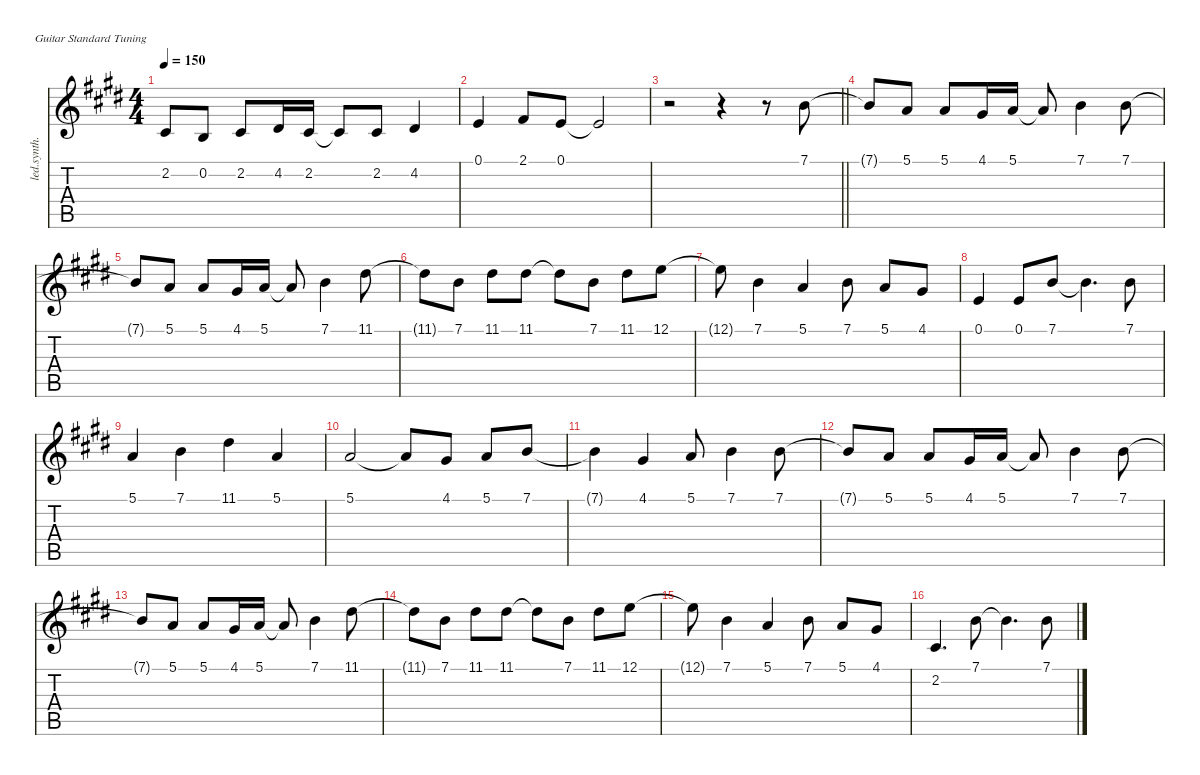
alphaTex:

\defaultSystemsLayout 4
\hideDynamics
\bracketExtendMode nobrackets
\track ("Harmony" "led.synth.") {instrument lead6voice}
\staff {score tabs}
\tuning (E4 B3 G3 D3 A2 E2)
\ts (4 4)
\tempo 150
\clef g2
\ks c#minor
2.2{acc #}.8{dy f} 0.2{acc forcenatural}.8 2.2{acc #}.8 4.2{acc #}.16 2.2{acc #}.16 2.2{t acc #}.8 2.2{acc #}.8 4.2{acc #}.4 |
0.1{acc forcenatural}.4 2.1{acc #}.8 0.1{acc forcenatural}.8 0.1{t acc forcenatural}.2 |
\barLineRight lightlight
r.2 r.4 r.8 7.1{acc forcenatural}.8 |
7.1{t acc forcenatural}.8 5.1{acc forcenatural}.8 5.1{acc forcenatural}.8 4.1{acc #}.16 5.1{acc forcenatural}.16 5.1{t acc forcenatural}.8 7.1{acc forcenatural}.4 7.1{acc forcenatural}.8 |
7.1{t acc forcenatural}.8 5.1{acc forcenatural}.8 5.1{acc forcenatural}.8 4.1{acc #}.16 5.1{acc forcenatural}.16 5.1{t acc forcenatural}.8 7.1{acc forcenatural}.4 11.1{acc #}.8 |
11.1{t acc #}.8 7.1{acc forcenatural}.8 11.1{acc #}.8 11.1{acc #}.8 11.1{t acc #}.8 7.1{acc forcenatural}.8 11.1{acc #}.8 12.1{acc forcenatural}.8 |
12.1{t acc forcenatural}.8 7.1{acc forcenatural}.4 5.1{acc forcenatural}.4 7.1{acc forcenatural}.8 5.1{acc forcenatural}.8 4.1{acc #}.8 |
0.1{acc forcenatural}.4 0.1{acc forcenatural}.8 7.1{acc forcenatural}.8 7.1{t acc forcenatural}.4{d} 7.1{acc forcenatural}.8 |
5.1{acc forcenatural}.4 7.1{acc forcenatural}.4 11.1{acc #}.4 5.1{acc forcenatural}.4 |
5.1{acc forcenatural}.2 5.1{t acc forcenatural}.8 4.1{acc #}.8 5.1{acc forcenatural}.8 7.1{acc forcenatural}.8 |
7.1{t acc forcenatural}.4 4.1{acc #}.4 5.1{acc forcenatural}.8 7.1{acc forcenatural}.4 7.1{acc forcenatural}.8 |
7.1{t acc forcenatural}.8 5.1{acc forcenatural}.8 5.1{acc forcenatural}.8 4.1{acc #}.16 5.1{acc forcenatural}.16 5.1{t acc forcenatural}.8 7.1{acc forcenatural}.4 7.1{acc forcenatural}.8 |
7.1{t acc forcenatural}.8 5.1{acc forcenatural}.8 5.1{acc forcenatural}.8 4.1{acc #}.16 5.1{acc forcenatural}.16 5.1{t acc forcenatural}.8 7.1{acc forcenatural}.4 11.1{acc #}.8 |
11.1{t acc #}.8 7.1{acc forcenatural}.8 11.1{acc #}.8 11.1{acc #}.8 11.1{t acc #}.8 7.1{acc forcenatural}.8 11.1{acc #}.8 12.1{acc forcenatural}.8 |
12.1{t acc forcenatural}.8 7.1{acc forcenatural}.4 5.1{acc forcenatural}.4 7.1{acc forcenatural}.8 5.1{acc forcenatural}.8 4.1{acc #}.8 |
2.2{acc #}.4{d} 7.1{acc forcenatural}.8 7.1{t acc forcenatural}.4{d} 7.1{acc forcenatural}.8
